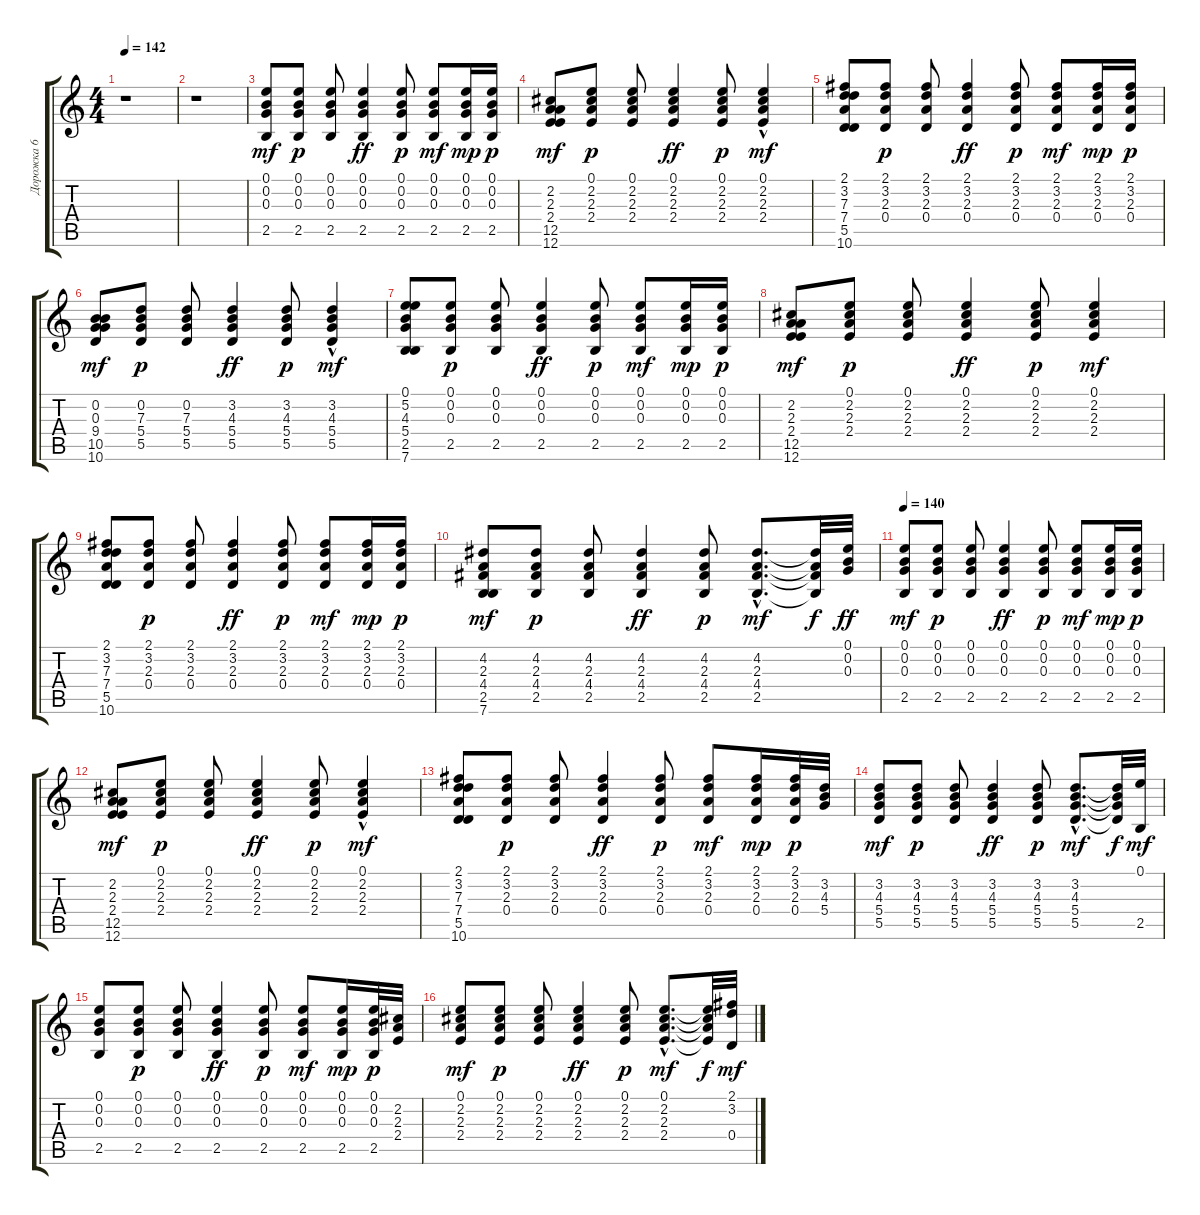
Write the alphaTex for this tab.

\track ("Дорожка 6" "Дорожка 6") {instrument acousticguitarsteel}
\staff {score tabs}
\tuning (E4 B3 G3 D3 A2 E2) {hide}
\ts (4 4)
\tempo 142
\clef g2
\ks c
r.1{dy mf instrument acousticguitarsteel} |
r.1 |
(0.1 0.2 0.3 2.5).8 (0.1 0.2 0.3 2.5).8{dy p} (0.1 0.2 0.3 2.5).8 (0.1 0.2 0.3 2.5).4{dy ff} (0.1 0.2 0.3 2.5).8{dy p} (0.1 0.2 0.3 2.5).8{dy mf} (0.1 0.2 0.3 2.5).16{dy mp} (0.1 0.2 0.3 2.5).16{dy p} |
(2.2 2.3 2.4 12.5 12.6).8{dy mf} (0.1 2.2 2.3 2.4).8{dy p} (0.1 2.2 2.3 2.4).8 (0.1 2.2 2.3 2.4).4{dy ff} (0.1 2.2 2.3 2.4).8{dy p} (0.1{hac} 2.2 2.3 2.4).4{dy mf} |
(2.1 3.2 7.3 7.4 5.5 10.6).8 (2.1 3.2 2.3 0.4).8{dy p} (2.1 3.2 2.3 0.4).8 (2.1 3.2 2.3 0.4).4{dy ff} (2.1 3.2 2.3 0.4).8{dy p} (2.1 3.2 2.3 0.4).8{dy mf} (2.1 3.2 2.3 0.4).16{dy mp} (2.1 3.2 2.3 0.4).16{dy p} |
(0.2 0.3 9.4 10.5 10.6).8{dy mf} (0.2 7.3 5.4 5.5).8{dy p} (0.2 7.3 5.4 5.5).8 (3.2 4.3 5.4 5.5).4{dy ff} (3.2 4.3 5.4 5.5).8{dy p} (3.2{hac} 4.3 5.4 5.5).4{dy mf} |
(0.1 5.2 4.3 5.4 2.5 7.6).8 (0.1 0.2 0.3 2.5).8{dy p} (0.1 0.2 0.3 2.5).8 (0.1 0.2 0.3 2.5).4{dy ff} (0.1 0.2 0.3 2.5).8{dy p} (0.1 0.2 0.3 2.5).8{dy mf} (0.1 0.2 0.3 2.5).16{dy mp} (0.1 0.2 0.3 2.5).16{dy p} |
(2.2 2.3 2.4 12.5 12.6).8{dy mf} (0.1 2.2 2.3 2.4).8{dy p} (0.1 2.2 2.3 2.4).8 (0.1 2.2 2.3 2.4).4{dy ff} (0.1 2.2 2.3 2.4).8{dy p} (0.1 2.2 2.3 2.4).4{dy mf} |
(2.1 3.2 7.3 7.4 5.5 10.6).8 (2.1 3.2 2.3 0.4).8{dy p} (2.1 3.2 2.3 0.4).8 (2.1 3.2 2.3 0.4).4{dy ff} (2.1 3.2 2.3 0.4).8{dy p} (2.1 3.2 2.3 0.4).8{dy mf} (2.1 3.2 2.3 0.4).16{dy mp} (2.1 3.2 2.3 0.4).16{dy p} |
(4.2 2.3 4.4 2.5 7.6).8{dy mf} (4.2 2.3 4.4 2.5).8{dy p} (4.2 2.3 4.4 2.5).8 (4.2 2.3 4.4 2.5).4{dy ff} (4.2 2.3 4.4 2.5).8{dy p} (4.2{hac} 2.3{hac} 4.4{hac} 2.5{hac}).8{d dy mf} (4.2{t} 2.3{t} 4.4{t} 2.5{t}).32{dy f} (0.1 0.2 0.3).32{dy ff} |
\tempo 140
(0.1 0.2 0.3 2.5).8{dy mf} (0.1 0.2 0.3 2.5).8{dy p} (0.1 0.2 0.3 2.5).8 (0.1 0.2 0.3 2.5).4{dy ff} (0.1 0.2 0.3 2.5).8{dy p} (0.1 0.2 0.3 2.5).8{dy mf} (0.1 0.2 0.3 2.5).16{dy mp} (0.1 0.2 0.3 2.5).16{dy p} |
(2.2 2.3 2.4 12.5 12.6).8{dy mf} (0.1 2.2 2.3 2.4).8{dy p} (0.1 2.2 2.3 2.4).8 (0.1 2.2 2.3 2.4).4{dy ff} (0.1 2.2 2.3 2.4).8{dy p} (0.1{hac} 2.2 2.3 2.4).4{dy mf} |
(2.1 3.2 7.3 7.4 5.5 10.6).8 (2.1 3.2 2.3 0.4).8{dy p} (2.1 3.2 2.3 0.4).8 (2.1 3.2 2.3 0.4).4{dy ff} (2.1 3.2 2.3 0.4).8{dy p} (2.1 3.2 2.3 0.4).8{dy mf} (2.1 3.2 2.3 0.4).16{dy mp} (2.1 3.2 2.3 0.4).32{dy p} (3.2 4.3 5.4).32 |
(3.2 4.3 5.4 5.5).8{dy mf} (3.2 4.3 5.4 5.5).8{dy p} (3.2 4.3 5.4 5.5).8 (3.2 4.3 5.4 5.5).4{dy ff} (3.2 4.3 5.4 5.5).8{dy p} (3.2{hac} 4.3{hac} 5.4{hac} 5.5{hac}).8{d dy mf} (3.2{t} 4.3{t} 5.4{t} 5.5{t}).32{dy f} (0.1 2.5).32{dy mf} |
(0.1 0.2 0.3 2.5).8 (0.1 0.2 0.3 2.5).8{dy p} (0.1 0.2 0.3 2.5).8 (0.1 0.2 0.3 2.5).4{dy ff} (0.1 0.2 0.3 2.5).8{dy p} (0.1 0.2 0.3 2.5).8{dy mf} (0.1 0.2 0.3 2.5).16{dy mp} (0.1 0.2 0.3 2.5).32{dy p} (2.2 2.3 2.4).32 |
(0.1 2.2 2.3 2.4).8{dy mf} (0.1 2.2 2.3 2.4).8{dy p} (0.1 2.2 2.3 2.4).8 (0.1 2.2 2.3 2.4).4{dy ff} (0.1 2.2 2.3 2.4).8{dy p} (0.1{hac} 2.2{hac} 2.3{hac} 2.4{hac}).8{d dy mf} (0.1{t} 2.2{t} 2.3{t} 2.4{t}).32{dy f} (2.1 3.2 0.4).32{dy mf}
